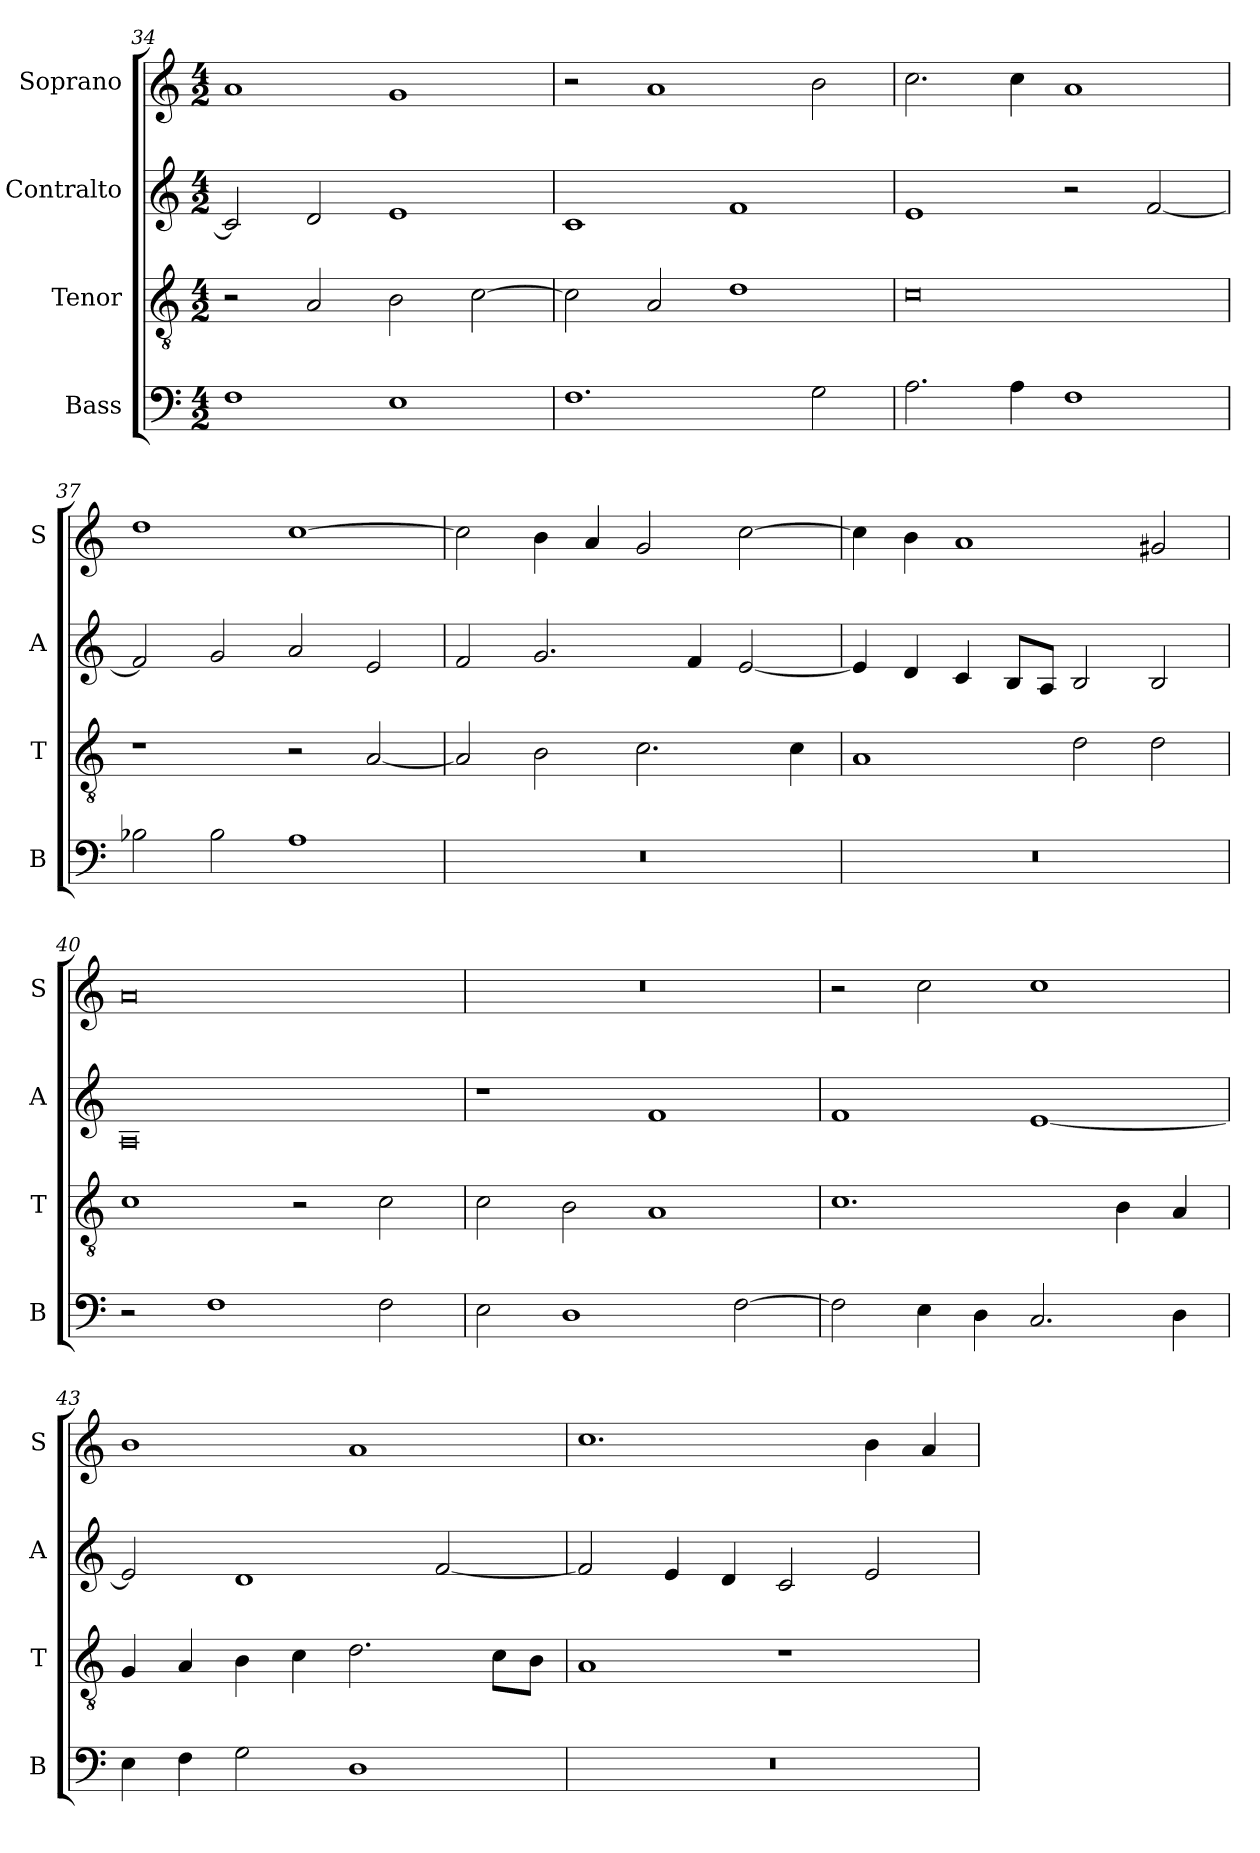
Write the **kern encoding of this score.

**kern	**kern	**kern	**kern
*part4	*part3	*part2	*part1
*staff4	*staff3	*staff2	*staff1
*I"Bass	*I"Tenor	*I"Contralto	*I"Soprano
*I'B	*I'T	*I'A	*I'S
*clefF4	*clefGv2	*clefG2	*clefG2
*k[]	*k[]	*k[]	*k[]
*A:aeo	*A:aeo	*A:aeo	*A:aeo
*M4/2	*M4/2	*M4/2	*M4/2
=34	=34	=34	=34
1F	2r	2c]	1a
.	2A	2d	.
1E	2B	1e	1g
.	[2c	.	.
=35	=35	=35	=35
1.F	2c]	1c	2r
.	2A	.	1a
.	1d	1f	.
2G	.	.	2b
=36	=36	=36	=36
2.A	0c	1e	2.cc
4A	.	.	4cc
1F	.	2r	1a
.	.	[2f	.
=37	=37	=37	=37
2B-X	1r	2f]	1dd
2B-	.	2g	.
1A	2r	2a	[1cc
.	[2A	2e	.
=38	=38	=38	=38
0r	2A]	2f	2cc]
.	2B	2.g	4b
.	.	.	4a
.	2.c	.	2g
.	.	4f	.
.	.	[2e	[2cc
.	4c	.	.
=39	=39	=39	=39
0r	1A	4e]	4cc]
.	.	4d	4b
.	.	4c	1a
.	.	8B/L	.
.	.	8A/J	.
.	2d	2B	.
.	2d	2B	2g#X
=40	=40	=40	=40
2r	1c	0A	0a
1F	.	.	.
.	2r	.	.
2F	2c	.	.
=41	=41	=41	=41
2E	2c	1r	0r
1D	2B	.	.
.	1A	1f	.
[2F	.	.	.
=42	=42	=42	=42
2F]	1.c	1f	2r
4E	.	.	2cc
4D	.	.	.
2.C	.	[1e	1cc
.	4B	.	.
4D	4A	.	.
=43	=43	=43	=43
4E	4G	2e]	1b
4F	4A	.	.
2G	4B	1d	.
.	4c	.	.
1D	2.d	.	1a
.	.	[2f	.
.	8c\L	.	.
.	8B\J	.	.
=44	=44	=44	=44
0r	1A	2f]	1.cc
.	.	4e	.
.	.	4d	.
.	1r	2c	.
.	.	2e	4b
.	.	.	4a
=	=	=	=
*-	*-	*-	*-
